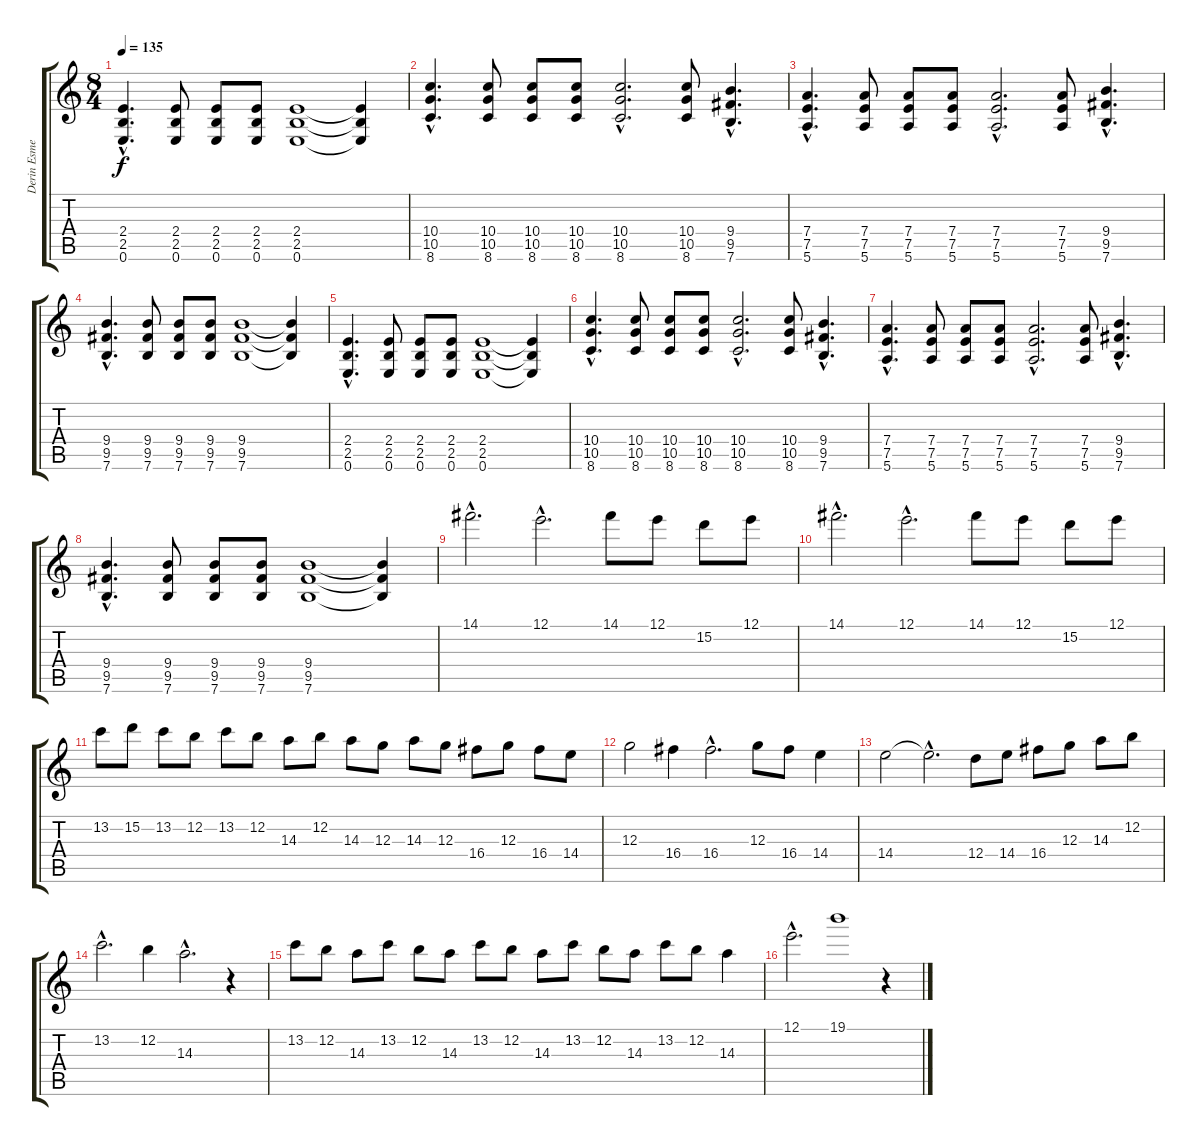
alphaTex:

\track ("Derin Esmer" "Derin Esme") {instrument electricguitarjazz}
\staff {score tabs}
\tuning (E4 B3 G3 D3 A2 E2) {hide}
\ts (8 4)
\tempo 135
\clef g2
\ks c
(2.4{hac} 2.5{hac} 0.6{hac}).4{d dy f volume 13 instrument overdrivenguitar} (2.4 2.5 0.6).8 (2.4 2.5 0.6).8 (2.4 2.5 0.6).8 (2.4 2.5 0.6).1 (2.4{t} 2.5{t} 0.6{t}).4 |
(10.4{hac} 10.5{hac} 8.6{hac}).4{d} (10.4 10.5 8.6).8 (10.4 10.5 8.6).8 (10.4 10.5 8.6).8 (10.4{hac} 10.5{hac} 8.6{hac}).2{d} (10.4 10.5 8.6).8 (9.4{hac} 9.5{hac} 7.6{hac}).4{d} |
(7.4{hac} 7.5{hac} 5.6{hac}).4{d} (7.4 7.5 5.6).8 (7.4 7.5 5.6).8 (7.4 7.5 5.6).8 (7.4{hac} 7.5{hac} 5.6{hac}).2{d} (7.4 7.5 5.6).8 (9.4{hac} 9.5{hac} 7.6{hac}).4{d} |
(9.4{hac} 9.5{hac} 7.6{hac}).4{d} (9.4 9.5 7.6).8 (9.4 9.5 7.6).8 (9.4 9.5 7.6).8 (9.4 9.5 7.6).1 (9.4{t} 9.5{t} 7.6{t}).4 |
(2.4{hac} 2.5{hac} 0.6{hac}).4{d volume 13 instrument overdrivenguitar} (2.4 2.5 0.6).8 (2.4 2.5 0.6).8 (2.4 2.5 0.6).8 (2.4 2.5 0.6).1 (2.4{t} 2.5{t} 0.6{t}).4 |
(10.4{hac} 10.5{hac} 8.6{hac}).4{d} (10.4 10.5 8.6).8 (10.4 10.5 8.6).8 (10.4 10.5 8.6).8 (10.4{hac} 10.5{hac} 8.6{hac}).2{d} (10.4 10.5 8.6).8 (9.4{hac} 9.5{hac} 7.6{hac}).4{d} |
(7.4{hac} 7.5{hac} 5.6{hac}).4{d} (7.4 7.5 5.6).8 (7.4 7.5 5.6).8 (7.4 7.5 5.6).8 (7.4{hac} 7.5{hac} 5.6{hac}).2{d} (7.4 7.5 5.6).8 (9.4{hac} 9.5{hac} 7.6{hac}).4{d} |
(9.4{hac} 9.5{hac} 7.6{hac}).4{d} (9.4 9.5 7.6).8 (9.4 9.5 7.6).8 (9.4 9.5 7.6).8 (9.4 9.5 7.6).1 (9.4{t} 9.5{t} 7.6{t}).4 |
14.1{hac}.2{d instrument distortionguitar} 12.1{hac}.2{d} 14.1.8 12.1.8 15.2.8 12.1.8 |
14.1{hac}.2{d} 12.1{hac}.2{d} 14.1.8 12.1.8 15.2.8 12.1.8 |
13.2.8 15.2.8 13.2.8 12.2.8 13.2.8 12.2.8 14.3.8 12.2.8 14.3.8 12.3.8 14.3.8 12.3.8 16.4.8 12.3.8 16.4.8 14.4.8 |
12.3.2 16.4.4 16.4{hac}.2{d} 12.3.8 16.4.8 14.4.4 |
14.4.2 14.4{hac t}.2{d} 12.4.8 14.4.8 16.4.8 12.3.8 14.3.8 12.2.8 |
13.2{hac}.2{d} 12.2.4 14.3{hac}.2{d} r.4 |
13.2.8 12.2.8 14.3.8 13.2.8 12.2.8 14.3.8 13.2.8 12.2.8 14.3.8 13.2.8 12.2.8 14.3.8 13.2.8 12.2.8 14.3.4 |
12.1{hac}.2{d} 19.1.1 r.4
